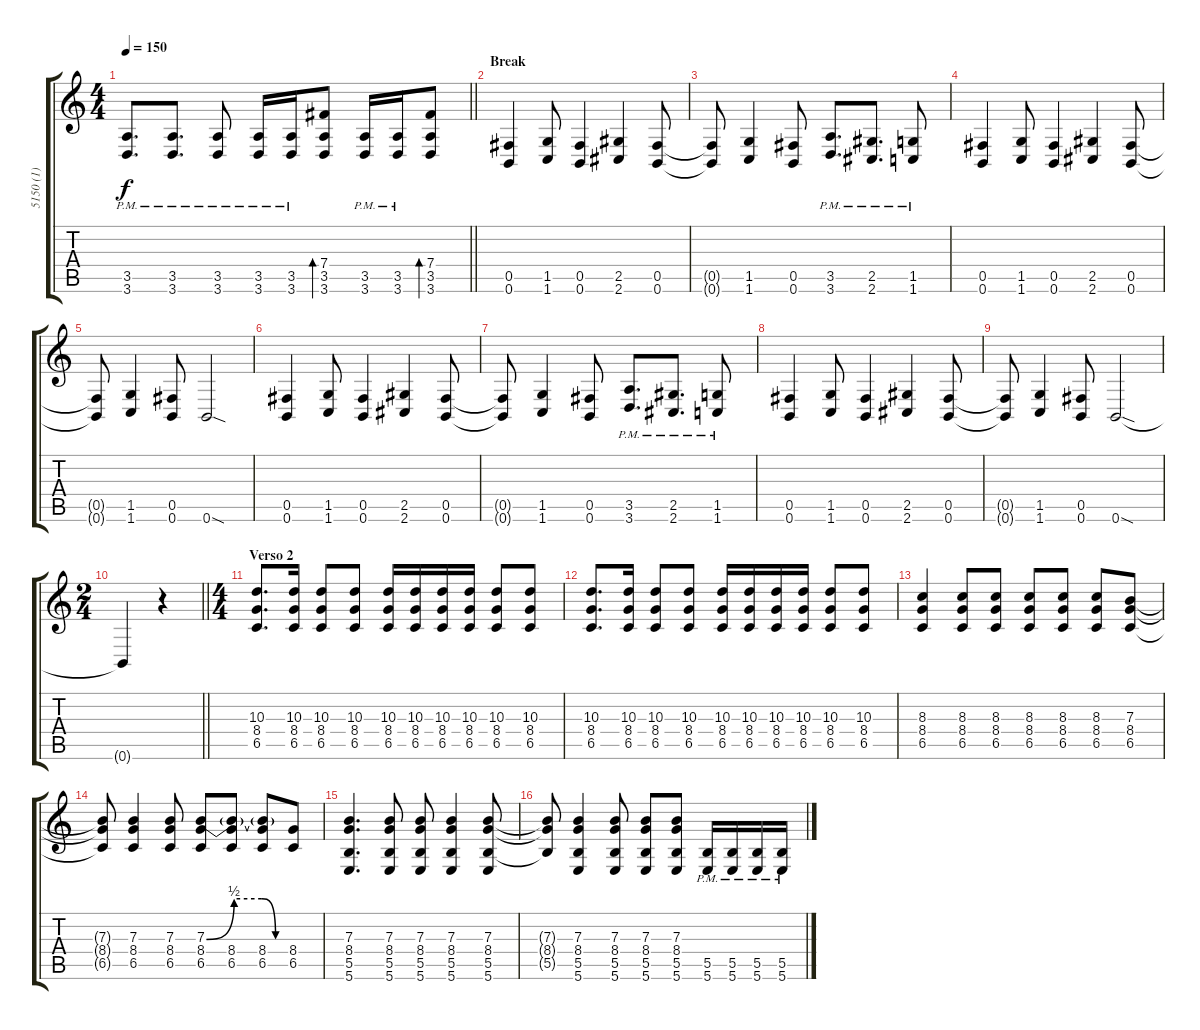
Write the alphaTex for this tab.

\track ("5150 (1)" "5150 (1)") {instrument electricguitarjazz}
\staff {score tabs}
\tuning (Db4 Ab3 E3 B2 Gb2 B1) {hide}
\ts (4 4)
\tempo 150
\clef g2
\barLineRight lightlight
\ks c
(3.5{pm} 3.6).8{d dy f} (3.5{pm} 3.6).8{d} (3.5{pm} 3.6).8 (3.5{pm} 3.6).16 (3.5{pm} 3.6).16 (7.4 3.5 3.6).8{bd 60} (3.5{pm} 3.6).16 (3.5{pm} 3.6).16 (7.4 3.5 3.6).8{bd 60} |
\section ("" "Break")
(0.5 0.6).4 (1.5 1.6).8 (0.5 0.6).4 (2.5 2.6).4 (0.5 0.6).8 |
(0.5{t} 0.6{t}).8 (1.5 1.6).4 (0.5 0.6).8 (3.5 3.6{pm}).8{d} (2.5 2.6{pm}).8{d} (1.5 1.6{pm}).8 |
(0.5 0.6).4 (1.5 1.6).8 (0.5 0.6).4 (2.5 2.6).4 (0.5 0.6).8 |
(0.5{t} 0.6{t}).8 (1.5 1.6).4 (0.5 0.6).8 0.6{sod}.2 |
(0.5 0.6).4 (1.5 1.6).8 (0.5 0.6).4 (2.5 2.6).4 (0.5 0.6).8 |
(0.5{t} 0.6{t}).8 (1.5 1.6).4 (0.5 0.6).8 (3.5 3.6{pm}).8{d} (2.5 2.6{pm}).8{d} (1.5 1.6{pm}).8 |
(0.5 0.6).4 (1.5 1.6).8 (0.5 0.6).4 (2.5 2.6).4 (0.5 0.6).8 |
(0.5{t} 0.6{t}).8 (1.5 1.6).4 (0.5 0.6).8 0.6{sod}.2 |
\ts (2 4)
\barLineRight lightlight
0.6{t}.4 r.4 |
\ts (4 4)
\section ("" "Verso 2")
(10.3 8.4 6.5).8{d instrument overdrivenguitar} (10.3 8.4 6.5).16 (10.3 8.4 6.5).8 (10.3 8.4 6.5).8 (10.3 8.4 6.5).16 (10.3 8.4 6.5).16 (10.3 8.4 6.5).16 (10.3 8.4 6.5).16 (10.3 8.4 6.5).8 (10.3 8.4 6.5).8 |
(10.3 8.4 6.5).8{d} (10.3 8.4 6.5).16 (10.3 8.4 6.5).8 (10.3 8.4 6.5).8 (10.3 8.4 6.5).16 (10.3 8.4 6.5).16 (10.3 8.4 6.5).16 (10.3 8.4 6.5).16 (10.3 8.4 6.5).8 (10.3 8.4 6.5).8 |
(8.3 8.4 6.5).4 (8.3 8.4 6.5).8 (8.3 8.4 6.5).8 (8.3 8.4 6.5).8 (8.3 8.4 6.5).8 (8.3 8.4 6.5).8 (7.3 8.4 6.5).8 |
(7.3{t} 8.4{t} 6.5{t}).8 (7.3 8.4 6.5).4 (7.3 8.4 6.5).8 (7.3{be (custom 0 0 20 2 40 2 50 0 60 0)} 8.4 6.5).8 (7.3{t} 8.4 6.5).8 (7.3{t} 8.4 6.5).8 (8.4 6.5).8 |
(7.3 8.4 5.5 5.6).4{d} (7.3 8.4 5.5 5.6).8 (7.3 8.4 5.5 5.6).8 (7.3 8.4 5.5 5.6).4 (7.3 8.4 5.5 5.6).8 |
(7.3{t} 8.4{t} 5.5{t}).8 (7.3 8.4 5.5 5.6).4 (7.3 8.4 5.5 5.6).8 (7.3 8.4 5.5 5.6).8 (7.3 8.4 5.5 5.6).8 (5.5 5.6{pm}).16 (5.5 5.6{pm}).16 (5.5 5.6{pm}).16 (5.5 5.6{pm}).16
